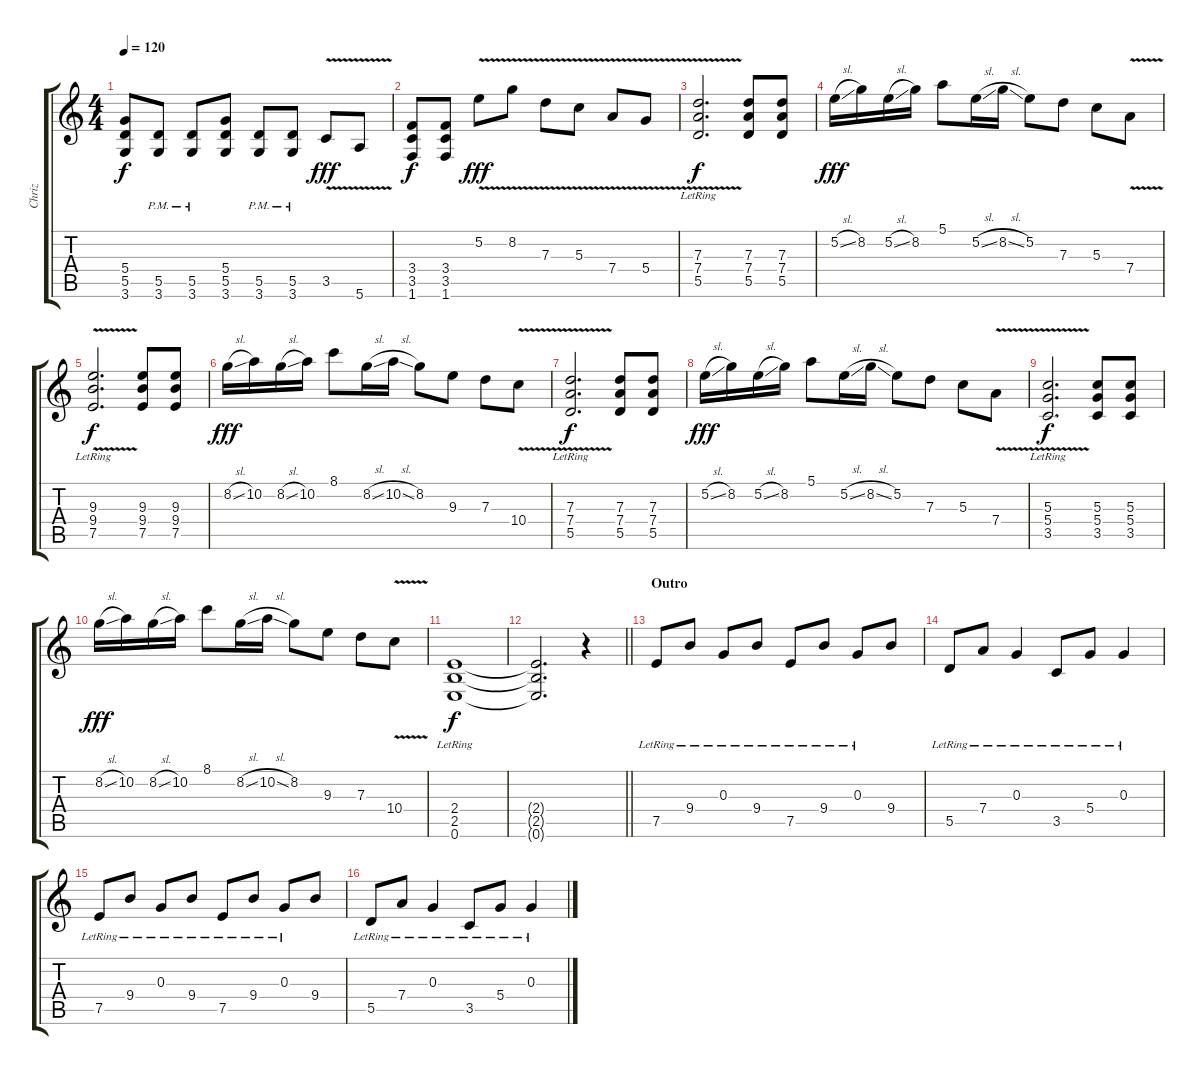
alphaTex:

\track ("Chriz" "Chriz") {instrument acousticguitarsteel}
\staff {score tabs}
\tuning (E4 B3 G3 D3 A2 E2) {hide}
\ts (4 4)
\tempo 120
\clef g2
\ks c
(5.4 5.5 3.6).8{dy f} (5.5{pm} 3.6{pm}).8 (5.5{pm} 3.6{pm}).8 (5.4 5.5 3.6).8 (5.5{pm} 3.6{pm}).8 (5.5{pm} 3.6{pm}).8 3.5{v}.8{dy fff} 5.6{v}.8 |
(3.4 3.5 1.6).8{dy f} (3.4 3.5 1.6).8 5.2{v}.8{dy fff} 8.2{v}.8 7.3{v}.8 5.3{v}.8 7.4{v}.8 5.4{v}.8 |
(7.3{v lr} 7.4{v} 5.5{v}).2{d dy f} (7.3 7.4 5.5).8 (7.3 7.4 5.5).8 |
5.2{sl}.16{dy fff} 8.2.16 5.2{sl}.16 8.2.16 5.1.8 5.2{sl}.16 8.2{sl}.16 5.2.8 7.3.8 5.3.8 7.4{v}.8 |
(9.3{v lr} 9.4{v} 7.5{v}).2{d dy f} (9.3 9.4 7.5).8 (9.3 9.4 7.5).8 |
8.2{sl}.16{dy fff} 10.2.16 8.2{sl}.16 10.2.16 8.1.8 8.2{sl}.16 10.2{sl}.16 8.2.8 9.3.8 7.3.8 10.4{v}.8 |
(7.3{v lr} 7.4{v} 5.5{v}).2{d dy f} (7.3 7.4 5.5).8 (7.3 7.4 5.5).8 |
5.2{sl}.16{dy fff} 8.2.16 5.2{sl}.16 8.2.16 5.1.8 5.2{sl}.16 8.2{sl}.16 5.2.8 7.3.8 5.3.8 7.4{v}.8 |
(5.3{v lr} 5.4{v} 3.5{v}).2{d dy f} (5.3 5.4 3.5).8 (5.3 5.4 3.5).8 |
8.2{sl}.16{dy fff} 10.2.16 8.2{sl}.16 10.2.16 8.1.8 8.2{sl}.16 10.2{sl}.16 8.2.8 9.3.8 7.3.8 10.4{v}.8 |
(2.4{lr} 2.5 0.6).1{dy f} |
\barLineRight lightlight
(2.4{t} 2.5{t} 0.6{t}).2{d volume 8} r.4 |
\section ("" "Outro")
7.5{lr}.8{volume 13 instrument acousticguitarsteel} 9.4{lr}.8 0.3{lr}.8 9.4{lr}.8 7.5{lr}.8 9.4{lr}.8 0.3{lr}.8 9.4.8 |
5.5{lr}.8 7.4{lr}.8 0.3{lr}.4 3.5{lr}.8 5.4{lr}.8 0.3{lr}.4 |
7.5{lr}.8 9.4{lr}.8 0.3{lr}.8 9.4{lr}.8 7.5{lr}.8 9.4{lr}.8 0.3{lr}.8 9.4.8 |
5.5{lr}.8 7.4{lr}.8 0.3{lr}.4 3.5{lr}.8 5.4{lr}.8 0.3{lr}.4
